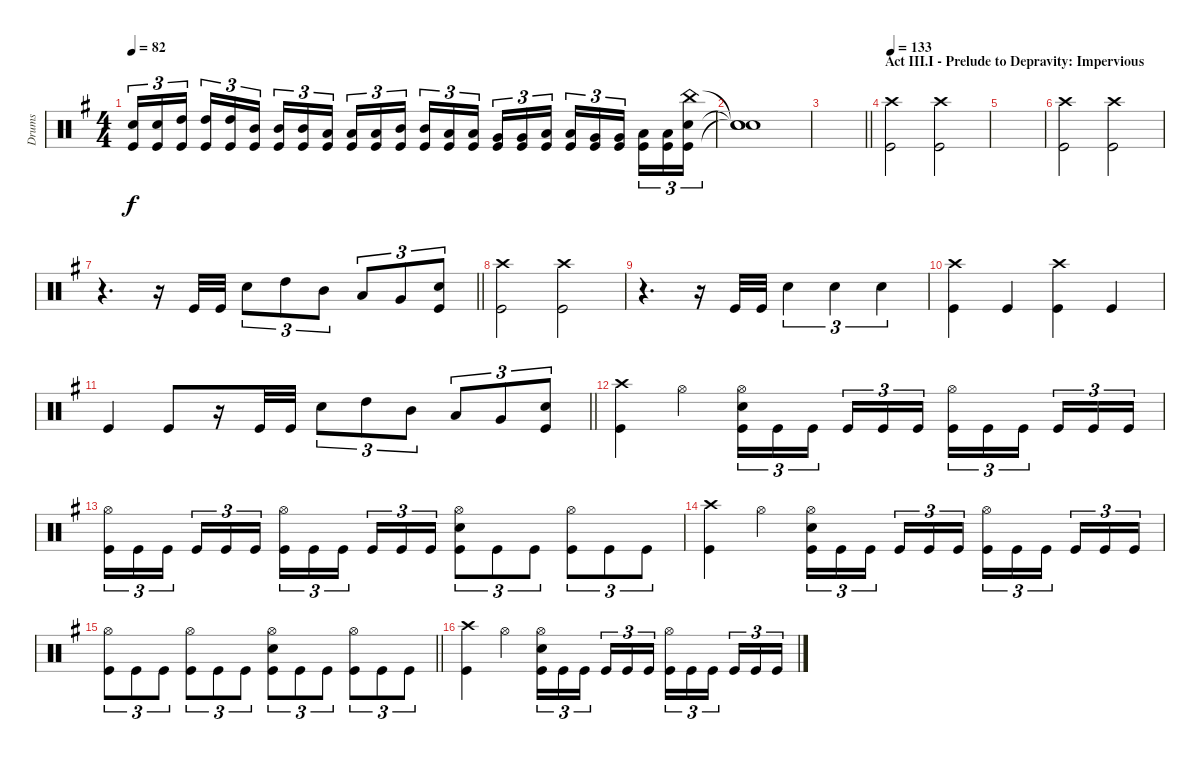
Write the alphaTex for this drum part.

\track ("Drums" "Drums") {instrument percussion}
\staff
\articulation defaults
\ts (4 4)
\tempo 82
\clef neutral
\ks eminor
("Electric Snare (hit)" "Kick (hit)").16{tu (3 2) dy f} ("Electric Snare (hit)" "Kick (hit)").16{tu (3 2)} ("High Tom (hit)" "Kick (hit)").16{tu (3 2) beam splitsecondary} ("High Tom (hit)" "Kick (hit)").16{tu (3 2)} ("High Tom (hit)" "Kick (hit)").16{tu (3 2)} ("Mid Tom (hit)" "Kick (hit)").16{tu (3 2)} ("Mid Tom (hit)" "Kick (hit)").16{tu (3 2)} ("Mid Tom (hit)" "Kick (hit)").16{tu (3 2)} ("Low Tom (hit)" "Kick (hit)").16{tu (3 2) beam splitsecondary} ("Low Tom (hit)" "Kick (hit)").16{tu (3 2)} ("Low Tom (hit)" "Kick (hit)").16{tu (3 2)} ("Mid Tom (hit)" "Kick (hit)").16{tu (3 2)} ("Mid Tom (hit)" "Kick (hit)").16{tu (3 2)} ("Low Tom (hit)" "Kick (hit)").16{tu (3 2)} ("Low Tom (hit)" "Kick (hit)").16{tu (3 2) beam splitsecondary} ("Very Low Tom (hit)" "Kick (hit)").16{tu (3 2)} ("Very Low Tom (hit)" "Kick (hit)").16{tu (3 2)} ("Low Tom (hit)" "Kick (hit)").16{tu (3 2)} ("Low Tom (hit)" "Kick (hit)").16{tu (3 2)} ("Very Low Tom (hit)" "Kick (hit)").16{tu (3 2)} ("Very Low Tom (hit)" "Kick (hit)").16{tu (3 2) beam splitsecondary} ("Low Floor Tom (hit)" "Kick (hit)").16{tu (3 2)} ("Low Floor Tom (hit)" "Kick (hit)").16{tu (3 2)} ("China (hit)" "Electric Snare (hit)" "Kick (hit)").16{tu (3 2)} |
("Snare (hit)"{t} "Snare (hit)"{t} "Snare (hit)"{t}).1 |
\barLineRight lightlight
|
\section ("" "Act III.I - Prelude to Depravity: Impervious")
\tempo 133
("Crash high (hit)" "Kick (hit)").2 ("Crash high (hit)" "Kick (hit)").2 |
|
("Crash high (hit)" "Kick (hit)").2 ("Crash high (hit)" "Kick (hit)").2 |
\barLineRight lightlight
r.4{d} r.16 "Kick (hit)".32 "Kick (hit)".32 "Electric Snare (hit)".8{tu (3 2)} "High Tom (hit)".8{tu (3 2)} "Mid Tom (hit)".8{tu (3 2)} "Low Tom (hit)".8{tu (3 2)} "Very Low Tom (hit)".8{tu (3 2)} ("Electric Snare (hit)" "Kick (hit)").8{tu (3 2)} |
("Crash high (hit)" "Kick (hit)").2 ("Crash high (hit)" "Kick (hit)").2 |
r.4{d} r.16 "Kick (hit)".32 "Kick (hit)".32 "Electric Snare (hit)".4{tu (3 2)} "Electric Snare (hit)".4{tu (3 2)} "Electric Snare (hit)".4{tu (3 2)} |
("Crash high (hit)" "Kick (hit)").4 "Kick (hit)".4 ("Crash high (hit)" "Kick (hit)").4 "Kick (hit)".4 |
\barLineRight lightlight "Kick (hit)".4 "Kick (hit)".8
r.16 "Kick (hit)".32 "Kick (hit)".32 "Electric Snare (hit)".8{tu (3 2)} "High Tom (hit)".8{tu (3 2)} "Mid Tom (hit)".8{tu (3 2)} "Low Tom (hit)".8{tu (3 2)} "Very Low Tom (hit)".8{tu (3 2)} ("Electric Snare (hit)" "Kick (hit)").8{tu (3 2)} |
("Crash high (hit)" "Kick (hit)").4 "Hi-Hat (open)".4 ("Hi-Hat (open)" "Electric Snare (hit)" "Kick (hit)").16{tu (3 2)} "Kick (hit)".16{tu (3 2)} "Kick (hit)".16{tu (3 2) beam splitsecondary} "Kick (hit)".16{tu (3 2)} "Kick (hit)".16{tu (3 2)} "Kick (hit)".16{tu (3 2)} ("Hi-Hat (open)" "Kick (hit)").16{tu (3 2)} "Kick (hit)".16{tu (3 2)} "Kick (hit)".16{tu (3 2) beam splitsecondary} "Kick (hit)".16{tu (3 2)} "Kick (hit)".16{tu (3 2)} "Kick (hit)".16{tu (3 2)} |
("Hi-Hat (open)" "Kick (hit)").16{tu (3 2)} "Kick (hit)".16{tu (3 2)} "Kick (hit)".16{tu (3 2) beam splitsecondary} "Kick (hit)".16{tu (3 2)} "Kick (hit)".16{tu (3 2)} "Kick (hit)".16{tu (3 2)} ("Hi-Hat (open)" "Kick (hit)").16{tu (3 2)} "Kick (hit)".16{tu (3 2)} "Kick (hit)".16{tu (3 2) beam splitsecondary} "Kick (hit)".16{tu (3 2)} "Kick (hit)".16{tu (3 2)} "Kick (hit)".16{tu (3 2)} ("Hi-Hat (open)" "Electric Snare (hit)" "Kick (hit)").8{tu (3 2)} "Kick (hit)".8{tu (3 2)} "Kick (hit)".8{tu (3 2)} ("Hi-Hat (open)" "Kick (hit)").8{tu (3 2)} "Kick (hit)".8{tu (3 2)} "Kick (hit)".8{tu (3 2)} |
("Crash high (hit)" "Kick (hit)").4 "Hi-Hat (open)".4 ("Hi-Hat (open)" "Electric Snare (hit)" "Kick (hit)").16{tu (3 2)} "Kick (hit)".16{tu (3 2)} "Kick (hit)".16{tu (3 2) beam splitsecondary} "Kick (hit)".16{tu (3 2)} "Kick (hit)".16{tu (3 2)} "Kick (hit)".16{tu (3 2)} ("Hi-Hat (open)" "Kick (hit)").16{tu (3 2)} "Kick (hit)".16{tu (3 2)} "Kick (hit)".16{tu (3 2) beam splitsecondary} "Kick (hit)".16{tu (3 2)} "Kick (hit)".16{tu (3 2)} "Kick (hit)".16{tu (3 2)} |
\barLineRight lightlight
("Hi-Hat (open)" "Kick (hit)").8{tu (3 2)} "Kick (hit)".8{tu (3 2)} "Kick (hit)".8{tu (3 2)} ("Hi-Hat (open)" "Kick (hit)").8{tu (3 2)} "Kick (hit)".8{tu (3 2)} "Kick (hit)".8{tu (3 2)} ("Hi-Hat (open)" "Electric Snare (hit)" "Kick (hit)").8{tu (3 2)} "Kick (hit)".8{tu (3 2)} "Kick (hit)".8{tu (3 2)} ("Hi-Hat (open)" "Kick (hit)").8{tu (3 2)} "Kick (hit)".8{tu (3 2)} "Kick (hit)".8{tu (3 2)} |
("Crash high (hit)" "Kick (hit)").4 "Hi-Hat (open)".4 ("Hi-Hat (open)" "Electric Snare (hit)" "Kick (hit)").16{tu (3 2)} "Kick (hit)".16{tu (3 2)} "Kick (hit)".16{tu (3 2) beam splitsecondary} "Kick (hit)".16{tu (3 2)} "Kick (hit)".16{tu (3 2)} "Kick (hit)".16{tu (3 2)} ("Hi-Hat (open)" "Kick (hit)").16{tu (3 2)} "Kick (hit)".16{tu (3 2)} "Kick (hit)".16{tu (3 2) beam splitsecondary} "Kick (hit)".16{tu (3 2)} "Kick (hit)".16{tu (3 2)} "Kick (hit)".16{tu (3 2)}
